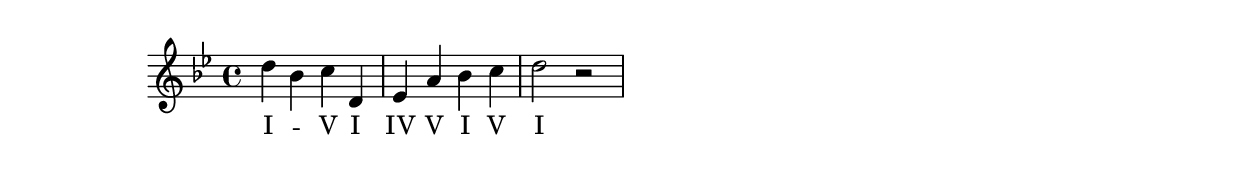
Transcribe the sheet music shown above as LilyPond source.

\version "2.10.33"

\relative c'' { \time 4/4 \key bes \major
d bes c d, ees a bes c d2 r2
}
\addlyrics { I -- \skip4 V I IV V I V I }
